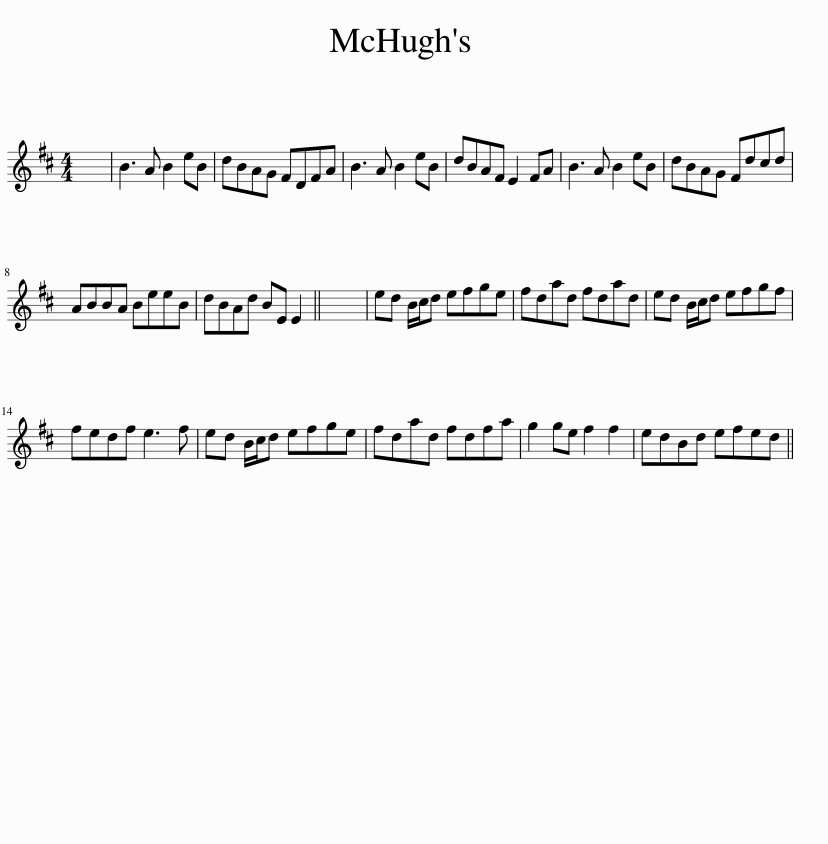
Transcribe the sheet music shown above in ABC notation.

X:1
L:1/8
M:4/4
I:linebreak $
K:D
V:1 treble
V:1
 x8 | B3 A B2 eB | dBAG FDFA | B3 A B2 eB | dBAF E2 FA | %5
 B3 A B2 eB | dBAG Fdcd |$ ABBA BeeB | dBAd BE E2 || x8 | %10
 ed B/c/d efge | fdad fdad | ed B/c/d efgf |$ fedf e3 f | ed B/c/d efge | %15
 fdad fdfa | g2 ge f2 f2 | edBd efed || %18
